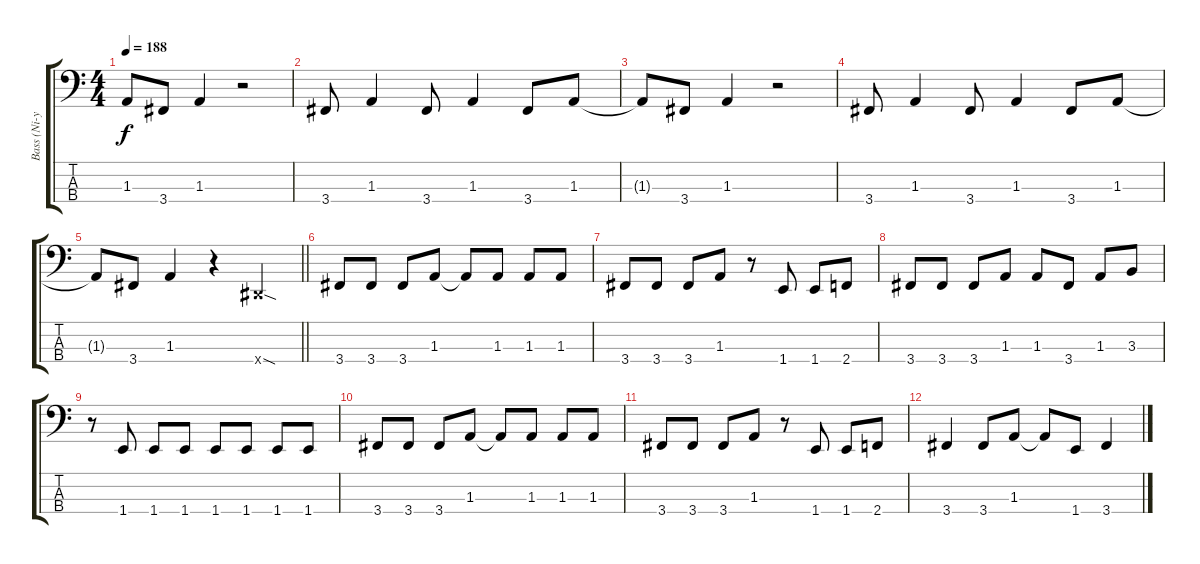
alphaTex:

\track ("Bass (Ni-ya)" "Bass (Ni-y") {instrument electricbasspick}
\staff {score tabs}
\tuning (Gb2 Db2 Ab1 Eb1) {hide}
\ts (4 4)
\tempo 188
\clef f4
\ks c
1.3{t}.8{dy f} 3.4.8 1.3.4 r.2 |
3.4.8 1.3.4 3.4.8 1.3.4 3.4.8 1.3.8 |
1.3{t}.8 3.4.8 1.3.4 r.2 |
3.4.8 1.3.4 3.4.8 1.3.4 3.4.8 1.3.8 |
\barLineRight lightlight
1.3{t}.8 3.4.8 1.3.4 r.4 0.4{sod x}.4 |
3.4.8 3.4.8 3.4.8 1.3.8 1.3{t}.8 1.3.8 1.3.8 1.3.8 |
3.4.8 3.4.8 3.4.8 1.3.8 r.8 1.4.8 1.4.8 2.4.8 |
3.4.8 3.4.8 3.4.8 1.3.8 1.3.8 3.4.8 1.3.8 3.3.8 |
r.8 1.4.8 1.4.8 1.4.8 1.4.8 1.4.8 1.4.8 1.4.8 |
3.4.8 3.4.8 3.4.8 1.3.8 1.3{t}.8 1.3.8 1.3.8 1.3.8 |
3.4.8 3.4.8 3.4.8 1.3.8 r.8 1.4.8 1.4.8 2.4.8 |
3.4.4 3.4.8 1.3.8 1.3{t}.8 1.4.8 3.4.4
